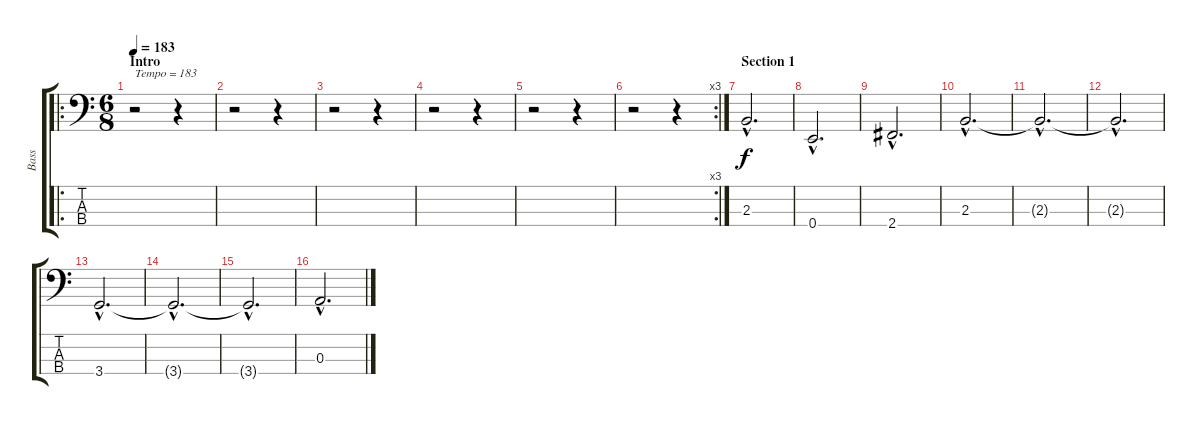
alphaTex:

\track ("Bass" "Bass") {instrument electricbassfinger}
\staff {score tabs}
\tuning (G2 D2 A1 E1) {hide}
\ro
\ts (6 8)
\section ("" "Intro")
\tempo 183
\clef f4
\ks c
r.2{txt "Tempo = 183" dy f instrument electricbassfinger} r.4 |
r.2 r.4 |
r.2 r.4 |
r.2 r.4 |
r.2 r.4 |
\rc 3
r.2 r.4 |
\section ("" "Section 1")
2.3{hac}.2{d} |
0.4{hac}.2{d} |
2.4{hac}.2{d} |
2.3{hac}.2{d} |
2.3{hac t}.2{d} |
2.3{hac t}.2{d} |
3.4{hac}.2{d} |
3.4{hac t}.2{d} |
3.4{hac t}.2{d} |
0.3{hac}.2{d}
